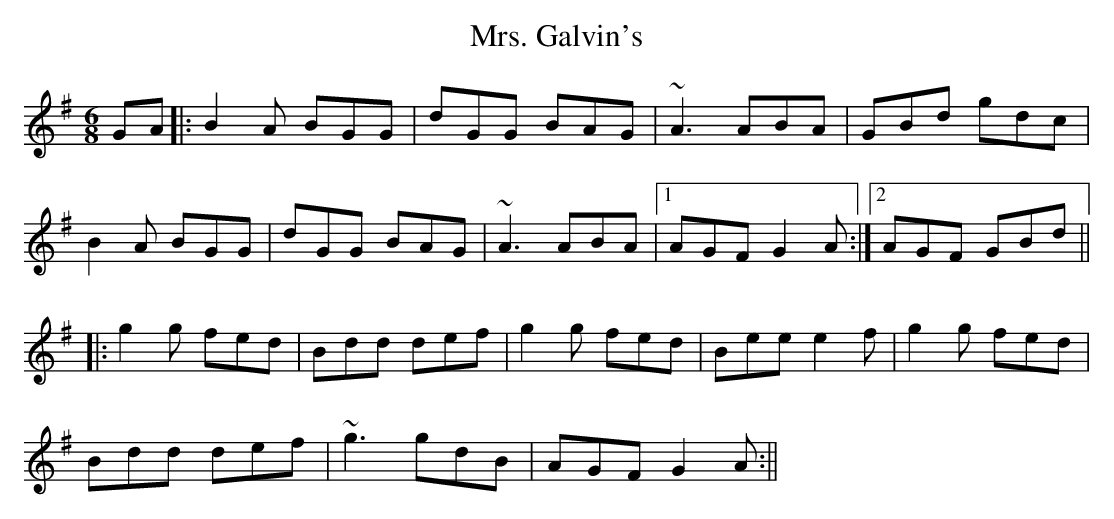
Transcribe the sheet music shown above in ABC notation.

X:1
T: Mrs. Galvin's
M: 6/8
L: 1/8
K: Gmaj
GA |: B2A BGG | dGG BAG | ~A3 ABA | GBd gdc |
B2A BGG | dGG BAG | ~A3 ABA |1 AGF G2A :|2 AGF GBd ||
|: g2g fed | Bdd def | g2g fed | Bee e2f |g2g fed |
Bdd def | ~g3 gdB | AGF G2A :||
